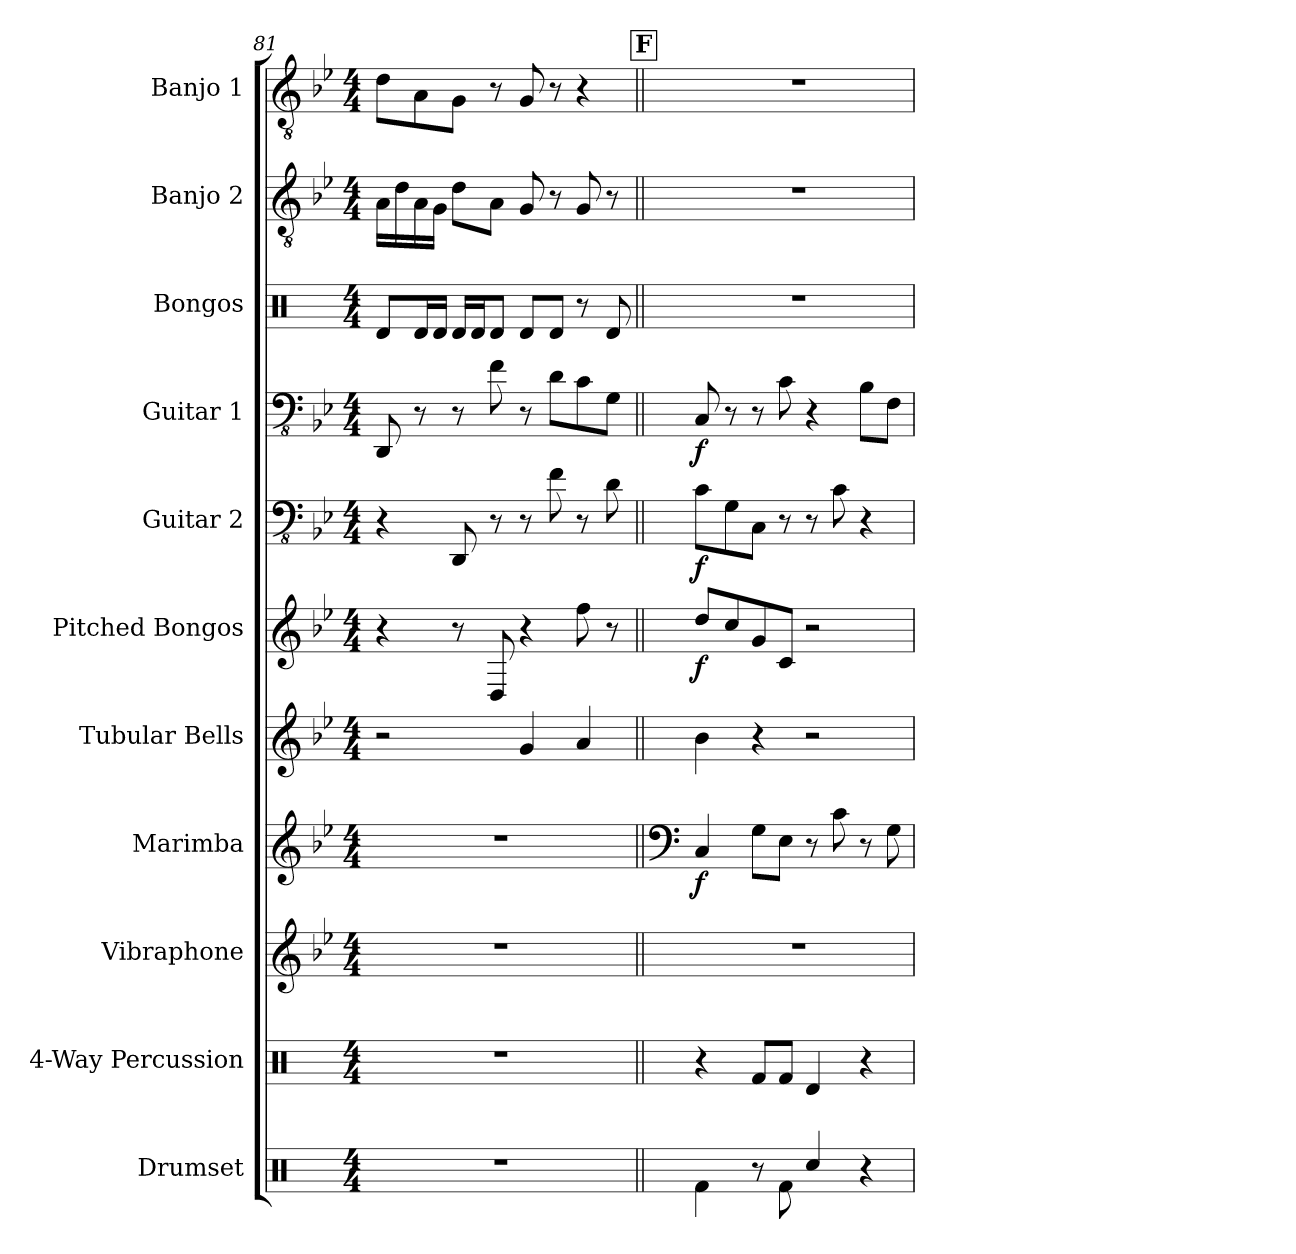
**kern	**kern	**kern	**kern	**dynam	**kern	**kern	**dynam	**kern	**dynam	**kern	**dynam	**kern	**kern	**kern
*part11	*part10	*part9	*part8	*part8	*part7	*part6	*part6	*part5	*part5	*part4	*part4	*part3	*part2	*part1
*staff11	*staff10	*staff9	*staff8	*staff8	*staff7	*staff6	*staff6	*staff5	*staff5	*staff4	*staff4	*staff3	*staff2	*staff1
*I"Drumset	*I"4-Way Percussion	*I"Vibraphone	*I"Marimba	*	*I"Tubular Bells	*I"Pitched Bongos	*	*I"Guitar 2	*	*I"Guitar 1	*	*I"Bongos	*I"Banjo 2	*I"Banjo 1
*I'Drs.	*I'4 Prc.	*I'Vib.	*I'Mrm.	*	*I'Bells	*	*	*	*	*	*	*	*I'Banjo	*
!!LO:PB:g=z
*clefX	*clefX	*clefG2	*clefG2	*	*clefG2	*clefG2	*	*clefFv4	*	*clefFv4	*	*clefX	*clefGv2	*clefGv2
*k[]	*k[]	*k[b-e-]	*k[b-e-]	*	*k[b-e-]	*k[b-e-]	*	*k[b-e-]	*	*k[b-e-]	*	*k[]	*k[b-e-]	*k[b-e-]
*M4/4	*M4/4	*M4/4	*M4/4	*	*M4/4	*M4/4	*	*M4/4	*	*M4/4	*	*M4/4	*M4/4	*M4/4
=81	=81	=81	=81	=81	=81	=81	=81	=81	=81	=81	=81	=81	=81	=81
1r	1r	1r	1r	.	2r	4r	.	4r	.	8DDD/	.	8Rd/L	16A\LL	8d\L
.	.	.	.	.	.	.	.	.	.	.	.	.	16d\	.
.	.	.	.	.	.	.	.	.	.	8r	.	16Rd/L	16A\	8A\
.	.	.	.	.	.	.	.	.	.	.	.	16Rd/JJ	16G\JJ	.
.	.	.	.	.	.	8r	.	8DDD/	.	8r	.	16Rd/LL	8d\L	8G\J
.	.	.	.	.	.	.	.	.	.	.	.	16Rd/J	.	.
.	.	.	.	.	.	8D/	.	8r	.	8F\	.	8Rd/J	8A\J	8r
.	.	.	.	.	4g/	4r	.	8r	.	8r	.	8Rd/L	8G/	8G/
.	.	.	.	.	.	.	.	8F\	.	8D\L	.	8Rd/J	8r	8r
.	.	.	.	.	4a/	8ff\	.	8r	.	8C\	.	8r	8G/	4r
.	.	.	.	.	.	8r	.	8D\	.	8GG\J	.	8Rd/	8r	.
!!LO:REH:place=s1:a:B:fs=14:t=F
=82||	=82||	=82||	=82||	=82||	=82||	=82||	=82||	=82||	=82||	=82||	=82||	=82||	=82||	=82||
*	*	*	*clefF4	*	*	*	*	*	*	*	*	*	*	*
!	!	!	!	!LO:DY:b	!	!	!LO:DY:b	!	!LO:DY:b	!	!LO:DY:b	!	!	!
4Rf\	4r	1r	4C/	f	4b-\	8dd/L	f	8C\L	f	8CC/	f	1r	1r	1r
.	.	.	.	.	.	8cc/	.	8GG\	.	8r	.	.	.	.
8r	8Rf/L	.	8G\L	.	4r	8g/	.	8CC\J	.	8r	.	.	.	.
8Rf\	8Rf/J	.	8E-\J	.	.	8c/J	.	8r	.	8C\	.	.	.	.
4Rcc/	4Rd/	.	8r	.	2r	2r	.	8r	.	4r	.	.	.	.
.	.	.	8c\	.	.	.	.	8C\	.	.	.	.	.	.
4r	4r	.	8r	.	.	.	.	4r	.	8BB-\L	.	.	.	.
.	.	.	8G\	.	.	.	.	.	.	8FF\J	.	.	.	.
=	=	=	=	=	=	=	=	=	=	=	=	=	=	=
*-	*-	*-	*-	*-	*-	*-	*-	*-	*-	*-	*-	*-	*-	*-
